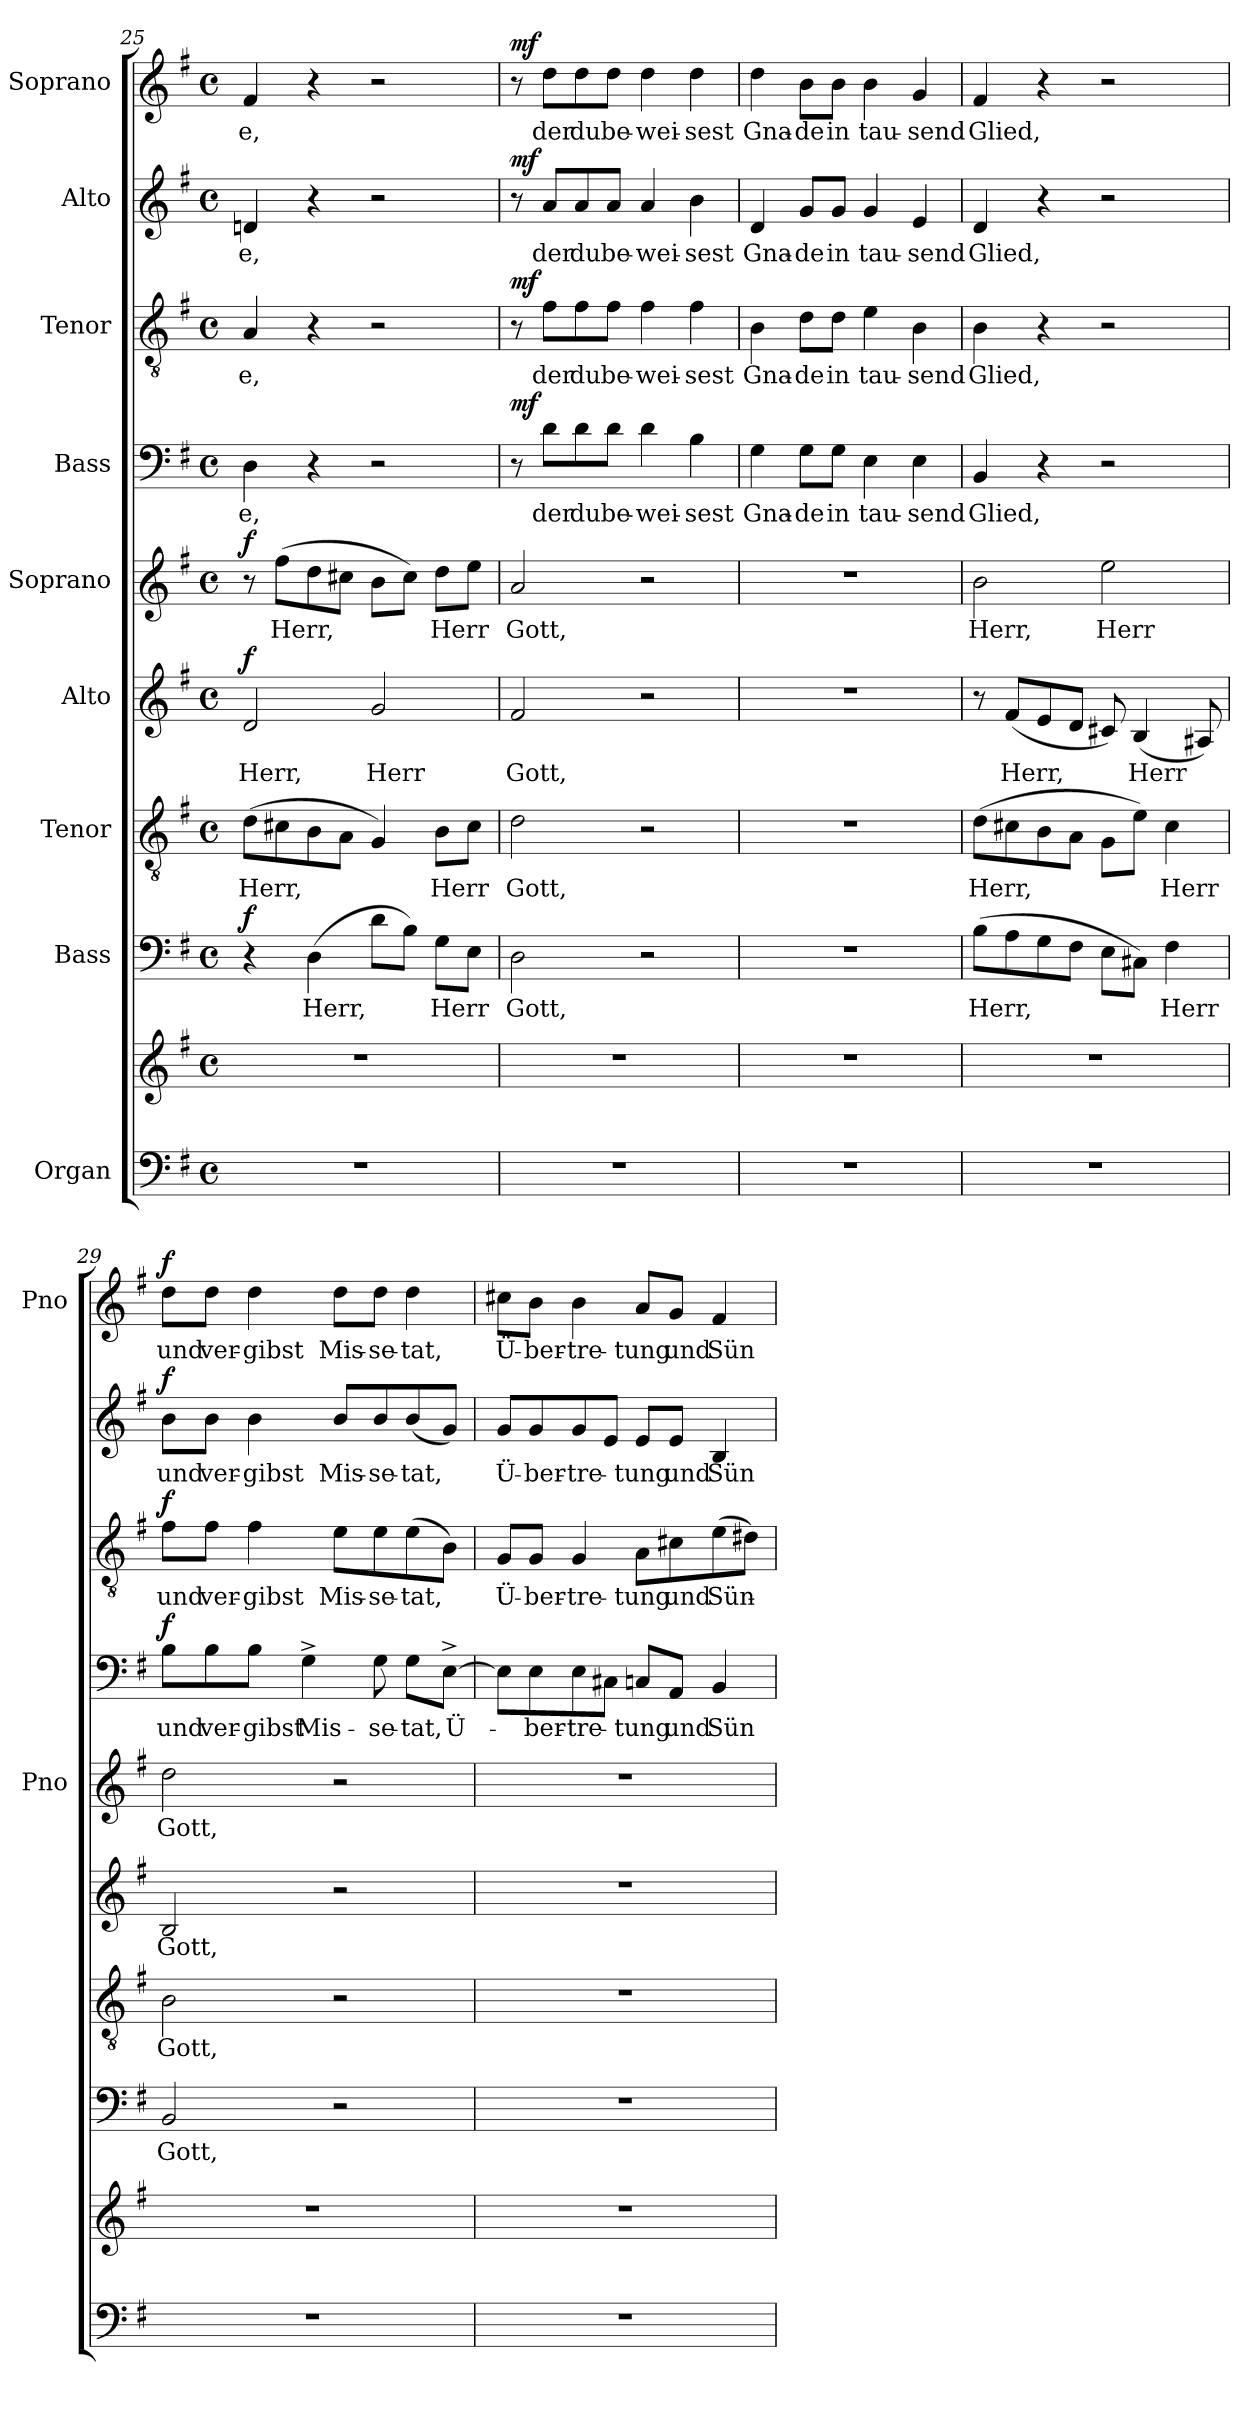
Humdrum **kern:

**kern	**kern	**kern	**text	**dynam	**kern	**text	**kern	**text	**dynam	**kern	**text	**dynam	**kern	**text	**dynam	**kern	**text	**dynam	**kern	**text	**dynam	**kern	**text	**dynam
*part9	*part9	*part8	*part8	*part8	*part7	*part7	*part6	*part6	*part6	*part5	*part5	*part5	*part4	*part4	*part4	*part3	*part3	*part3	*part2	*part2	*part2	*part1	*part1	*part1
*staff10	*staff9	*staff8	*staff8	*staff8	*staff7	*staff7	*staff6	*staff6	*staff6	*staff5	*staff5	*staff5	*staff4	*staff4	*staff4	*staff3	*staff3	*staff3	*staff2	*staff2	*staff2	*staff1	*staff1	*staff1
*I"Organ	*	*I"Bass	*	*	*I"Tenor	*	*I"Alto	*	*	*I"Soprano	*	*	*I"Bass	*	*	*I"Tenor	*	*	*I"Alto	*	*	*I"Soprano	*	*
*	*	*	*	*	*	*	*	*	*	*I'Pno	*	*	*	*	*	*	*	*	*	*	*	*I'Pno	*	*
*clefF4	*clefG2	*clefF4	*	*	*clefGv2	*	*clefG2	*	*	*clefG2	*	*	*clefF4	*	*	*clefGv2	*	*	*clefG2	*	*	*clefG2	*	*
*k[f#]	*k[f#]	*k[f#]	*	*	*k[f#]	*	*k[f#]	*	*	*k[f#]	*	*	*k[f#]	*	*	*k[f#]	*	*	*k[f#]	*	*	*k[f#]	*	*
*G:	*G:	*G:	*	*	*G:	*	*G:	*	*	*G:	*	*	*G:	*	*	*G:	*	*	*G:	*	*	*G:	*	*
*M4/4	*M4/4	*M4/4	*	*	*M4/4	*	*M4/4	*	*	*M4/4	*	*	*M4/4	*	*	*M4/4	*	*	*M4/4	*	*	*M4/4	*	*
*met(c)	*met(c)	*met(c)	*	*	*met(c)	*	*met(c)	*	*	*met(c)	*	*	*met(c)	*	*	*met(c)	*	*	*met(c)	*	*	*met(c)	*	*
=25	=25	=25	=25	=25	=25	=25	=25	=25	=25	=25	=25	=25	=25	=25	=25	=25	=25	=25	=25	=25	=25	=25	=25	=25
!	!	!	!	!LO:DY:b	!	!LO:LY:b	!	!LO:LY:b	!LO:DY:b	!	!	!LO:DY:b	!	!LO:LY:b	!	!	!LO:LY:b	!	!	!LO:LY:b	!	!	!LO:LY:b	!
1r	1r	4r	.	f	(>8d\L	Herr,	2d/	Herr,	f	8r	.	f	4D\	-e,	.	4A/	-e,	.	4dn/	-e,	.	4f#/	-e,	.
!	!	!	!	!	!	!	!	!	!	!	!LO:LY:b	!	!	!	!	!	!	!	!	!	!	!	!	!
.	.	.	.	.	8c#X\	.	.	.	.	(>8ff#\L	Herr,	.	.	.	.	.	.	.	.	.	.	.	.	.
!	!	!	!LO:LY:b	!	!	!	!	!	!	!	!	!	!	!	!	!	!	!	!	!	!	!	!	!
.	.	(>4D\	Herr,	.	8B\	.	.	.	.	8dd\	.	.	4r	.	.	4r	.	.	4r	.	.	4r	.	.
.	.	.	.	.	8A\J	.	.	.	.	8cc#X\J	.	.	.	.	.	.	.	.	.	.	.	.	.	.
!	!	!	!	!	!	!	!	!LO:LY:b	!	!	!	!	!	!	!	!	!	!	!	!	!	!	!	!
.	.	8d\L	.	.	4G/)	.	2g/	Herr	.	8b\L	.	.	2r	.	.	2r	.	.	2r	.	.	2r	.	.
.	.	8B\J)	.	.	.	.	.	.	.	8cc#\J)	.	.	.	.	.	.	.	.	.	.	.	.	.	.
!	!	!	!LO:LY:b	!	!	!LO:LY:b	!	!	!	!	!LO:LY:b	!	!	!	!	!	!	!	!	!	!	!	!	!
.	.	8G\L	Herr	.	8B\L	Herr	.	.	.	8dd\L	Herr	.	.	.	.	.	.	.	.	.	.	.	.	.
.	.	8E\J	.	.	8c#\J	.	.	.	.	8ee\J	.	.	.	.	.	.	.	.	.	.	.	.	.	.
=26	=26	=26	=26	=26	=26	=26	=26	=26	=26	=26	=26	=26	=26	=26	=26	=26	=26	=26	=26	=26	=26	=26	=26	=26
!	!	!	!LO:LY:b	!	!	!LO:LY:b	!	!LO:LY:b	!	!	!LO:LY:b	!	!	!	!LO:DY:b	!	!	!LO:DY:b	!	!	!LO:DY:b	!	!	!LO:DY:b
1r	1r	2D\	Gott,	.	2d\	Gott,	2f#/	Gott,	.	2a/	Gott,	.	8r	.	mf	8r	.	mf	8r	.	mf	8r	.	mf
!	!	!	!	!	!	!	!	!	!	!	!	!	!	!LO:LY:b	!	!	!LO:LY:b	!	!	!LO:LY:b	!	!	!LO:LY:b	!
.	.	.	.	.	.	.	.	.	.	.	.	.	8d\L	der	.	8f#\L	der	.	8a/L	der	.	8dd\L	der	.
!	!	!	!	!	!	!	!	!	!	!	!	!	!	!LO:LY:b	!	!	!LO:LY:b	!	!	!LO:LY:b	!	!	!LO:LY:b	!
.	.	.	.	.	.	.	.	.	.	.	.	.	8d\	du	.	8f#\	du	.	8a/	du	.	8dd\	du	.
!	!	!	!	!	!	!	!	!	!	!	!	!	!	!LO:LY:b	!	!	!LO:LY:b	!	!	!LO:LY:b	!	!	!LO:LY:b	!
.	.	.	.	.	.	.	.	.	.	.	.	.	8d\J	be-	.	8f#\J	be-	.	8a/J	be-	.	8dd\J	be-	.
!	!	!	!	!	!	!	!	!	!	!	!	!	!	!LO:LY:b	!	!	!LO:LY:b	!	!	!LO:LY:b	!	!	!LO:LY:b	!
.	.	2r	.	.	2r	.	2r	.	.	2r	.	.	4d\	-wei-	.	4f#\	-wei-	.	4a/	-wei-	.	4dd\	-wei-	.
!	!	!	!	!	!	!	!	!	!	!	!	!	!	!LO:LY:b	!	!	!LO:LY:b	!	!	!LO:LY:b	!	!	!LO:LY:b	!
.	.	.	.	.	.	.	.	.	.	.	.	.	4B\	-sest	.	4f#\	-sest	.	4b\	-sest	.	4dd\	-sest	.
!!LO:PB:g=z
=27	=27	=27	=27	=27	=27	=27	=27	=27	=27	=27	=27	=27	=27	=27	=27	=27	=27	=27	=27	=27	=27	=27	=27	=27
!	!	!	!	!	!	!	!	!	!	!	!	!	!	!LO:LY:b	!	!	!LO:LY:b	!	!	!LO:LY:b	!	!	!LO:LY:b	!
1r	1r	1r	.	.	1r	.	1r	.	.	1r	.	.	4G\	Gna-	.	4B\	Gna-	.	4d/	Gna-	.	4dd\	Gna-	.
!	!	!	!	!	!	!	!	!	!	!	!	!	!	!LO:LY:b	!	!	!LO:LY:b	!	!	!LO:LY:b	!	!	!LO:LY:b	!
.	.	.	.	.	.	.	.	.	.	.	.	.	8G\L	-de	.	8d\L	-de	.	8g/L	-de	.	8b\L	-de	.
!	!	!	!	!	!	!	!	!	!	!	!	!	!	!LO:LY:b	!	!	!LO:LY:b	!	!	!LO:LY:b	!	!	!LO:LY:b	!
.	.	.	.	.	.	.	.	.	.	.	.	.	8G\J	in	.	8d\J	in	.	8g/J	in	.	8b\J	in	.
!	!	!	!	!	!	!	!	!	!	!	!	!	!	!LO:LY:b	!	!	!LO:LY:b	!	!	!LO:LY:b	!	!	!LO:LY:b	!
.	.	.	.	.	.	.	.	.	.	.	.	.	4E\	tau-	.	4e\	tau-	.	4g/	tau-	.	4b\	tau-	.
!	!	!	!	!	!	!	!	!	!	!	!	!	!	!LO:LY:b	!	!	!LO:LY:b	!	!	!LO:LY:b	!	!	!LO:LY:b	!
.	.	.	.	.	.	.	.	.	.	.	.	.	4E\	-send	.	4B\	-send	.	4e/	-send	.	4g/	-send	.
!!LO:PB:g=z
=28	=28	=28	=28	=28	=28	=28	=28	=28	=28	=28	=28	=28	=28	=28	=28	=28	=28	=28	=28	=28	=28	=28	=28	=28
!	!	!	!LO:LY:b	!	!	!LO:LY:b	!	!	!	!	!LO:LY:b	!	!	!LO:LY:b	!	!	!LO:LY:b	!	!	!LO:LY:b	!	!	!LO:LY:b	!
1r	1r	(>8B\L	Herr,	.	(>8d\L	Herr,	8r	.	.	2b\	Herr,	.	4BB/	Glied,	.	4B\	Glied,	.	4d/	Glied,	.	4f#/	Glied,	.
!	!	!	!	!	!	!	!	!LO:LY:b	!	!	!	!	!	!	!	!	!	!	!	!	!	!	!	!
.	.	8A\	.	.	8c#X\	.	(<8f#/L	Herr,	.	.	.	.	.	.	.	.	.	.	.	.	.	.	.	.
.	.	8G\	.	.	8B\	.	8e/	.	.	.	.	.	4r	.	.	4r	.	.	4r	.	.	4r	.	.
.	.	8F#\J	.	.	8A\J	.	8d/J	.	.	.	.	.	.	.	.	.	.	.	.	.	.	.	.	.
!	!	!	!	!	!	!	!	!	!	!	!LO:LY:b	!	!	!	!	!	!	!	!	!	!	!	!	!
.	.	8E\L	.	.	8G\L	.	8c#X/)	.	.	2ee\	Herr	.	2r	.	.	2r	.	.	2r	.	.	2r	.	.
!	!	!	!	!	!	!	!	!LO:LY:b	!	!	!	!	!	!	!	!	!	!	!	!	!	!	!	!
.	.	8C#X\J)	.	.	8e\J)	.	(<4B/	Herr	.	.	.	.	.	.	.	.	.	.	.	.	.	.	.	.
!	!	!	!LO:LY:b	!	!	!LO:LY:b	!	!	!	!	!	!	!	!	!	!	!	!	!	!	!	!	!	!
.	.	4F#\	Herr	.	4c#\	Herr	.	.	.	.	.	.	.	.	.	.	.	.	.	.	.	.	.	.
.	.	.	.	.	.	.	8A#X/)	.	.	.	.	.	.	.	.	.	.	.	.	.	.	.	.	.
=29	=29	=29	=29	=29	=29	=29	=29	=29	=29	=29	=29	=29	=29	=29	=29	=29	=29	=29	=29	=29	=29	=29	=29	=29
!	!	!	!LO:LY:b	!	!	!LO:LY:b	!	!LO:LY:b	!	!	!LO:LY:b	!	!	!LO:LY:b	!LO:DY:b	!	!LO:LY:b	!LO:DY:b	!	!LO:LY:b	!LO:DY:b	!	!LO:LY:b	!LO:DY:b
1r	1r	2BB/	Gott,	.	2B\	Gott,	2B/	Gott,	.	2dd\	Gott,	.	8B\L	und	f	8f#\L	und	f	8b\L	und	f	8dd\L	und	f
!	!	!	!	!	!	!	!	!	!	!	!	!	!	!LO:LY:b	!	!	!LO:LY:b	!	!	!LO:LY:b	!	!	!LO:LY:b	!
.	.	.	.	.	.	.	.	.	.	.	.	.	8B\	ver-	.	8f#\J	ver-	.	8b\J	ver-	.	8dd\J	ver-	.
!	!	!	!	!	!	!	!	!	!	!	!	!	!	!LO:LY:b	!	!	!LO:LY:b	!	!	!LO:LY:b	!	!	!LO:LY:b	!
.	.	.	.	.	.	.	.	.	.	.	.	.	8B\J	-gibst	.	4f#\	-gibst	.	4b\	-gibst	.	4dd\	-gibst	.
!	!	!	!	!	!	!	!	!	!	!	!	!	!	!LO:LY:b	!	!	!	!	!	!	!	!	!	!
.	.	.	.	.	.	.	.	.	.	.	.	.	4G^\	Mis-	.	.	.	.	.	.	.	.	.	.
!	!	!	!	!	!	!	!	!	!	!	!	!	!	!	!	!	!LO:LY:b	!	!	!LO:LY:b	!	!	!LO:LY:b	!
.	.	2r	.	.	2r	.	2r	.	.	2r	.	.	.	.	.	8e\L	Mis-	.	8b/L	Mis-	.	8dd\L	Mis-	.
!	!	!	!	!	!	!	!	!	!	!	!	!	!	!LO:LY:b	!	!	!LO:LY:b	!	!	!LO:LY:b	!	!	!LO:LY:b	!
.	.	.	.	.	.	.	.	.	.	.	.	.	8G\	-se-	.	8e\	-se-	.	8b/	-se-	.	8dd\J	-se-	.
!	!	!	!	!	!	!	!	!	!	!	!	!	!	!LO:LY:b	!	!	!LO:LY:b	!	!	!LO:LY:b	!	!	!LO:LY:b	!
.	.	.	.	.	.	.	.	.	.	.	.	.	8G\L	-tat,	.	(>8e\	-tat,	.	(<8b/	-tat,	.	4dd\	-tat,	.
!	!	!	!	!	!	!	!	!	!	!	!	!	!	!LO:LY:b	!	!	!	!	!	!	!	!	!	!
.	.	.	.	.	.	.	.	.	.	.	.	.	[8E^\J	Ü-	.	8B\J)	.	.	8g/J)	.	.	.	.	.
=30	=30	=30	=30	=30	=30	=30	=30	=30	=30	=30	=30	=30	=30	=30	=30	=30	=30	=30	=30	=30	=30	=30	=30	=30
!	!	!	!	!	!	!	!	!	!	!	!	!	!	!	!	!	!LO:LY:b	!	!	!LO:LY:b	!	!	!LO:LY:b	!
1r	1r	1r	.	.	1r	.	1r	.	.	1r	.	.	8E\L]	.	.	8G/L	Ü-	.	8g/L	Ü-	.	8cc#X\L	Ü-	.
!	!	!	!	!	!	!	!	!	!	!	!	!	!	!LO:LY:b	!	!	!LO:LY:b	!	!	!LO:LY:b	!	!	!LO:LY:b	!
.	.	.	.	.	.	.	.	.	.	.	.	.	8E\	-ber-	.	8G/J	-ber-	.	8g/	-ber-	.	8b\J	-ber-	.
!	!	!	!	!	!	!	!	!	!	!	!	!	!	!LO:LY:b	!	!	!LO:LY:b	!	!	!LO:LY:b	!	!	!LO:LY:b	!
.	.	.	.	.	.	.	.	.	.	.	.	.	8E\	-tre-	.	4G/	-tre-	.	8g/	-tre-	.	4b\	-tre-	.
.	.	.	.	.	.	.	.	.	.	.	.	.	8C#X\J	.	.	.	.	.	8e/J	.	.	.	.	.
!	!	!	!	!	!	!	!	!	!	!	!	!	!	!LO:LY:b	!	!	!LO:LY:b	!	!	!LO:LY:b	!	!	!LO:LY:b	!
.	.	.	.	.	.	.	.	.	.	.	.	.	8Cn/L	-tung	.	8A\L	-tung	.	8e/L	-tung	.	8a/L	-tung	.
!	!	!	!	!	!	!	!	!	!	!	!	!	!	!LO:LY:b	!	!	!LO:LY:b	!	!	!LO:LY:b	!	!	!LO:LY:b	!
.	.	.	.	.	.	.	.	.	.	.	.	.	8AA/J	und	.	8c#X\	und	.	8e/J	und	.	8g/J	und	.
!	!	!	!	!	!	!	!	!	!	!	!	!	!	!LO:LY:b	!	!	!LO:LY:b	!	!	!LO:LY:b	!	!	!LO:LY:b	!
.	.	.	.	.	.	.	.	.	.	.	.	.	4BB/	Sün-	.	(>8e\	Sün-	.	4B/	Sün-	.	4f#/	Sün-	.
.	.	.	.	.	.	.	.	.	.	.	.	.	.	.	.	8d#X\J)	.	.	.	.	.	.	.	.
=	=	=	=	=	=	=	=	=	=	=	=	=	=	=	=	=	=	=	=	=	=	=	=	=
*-	*-	*-	*-	*-	*-	*-	*-	*-	*-	*-	*-	*-	*-	*-	*-	*-	*-	*-	*-	*-	*-	*-	*-	*-
